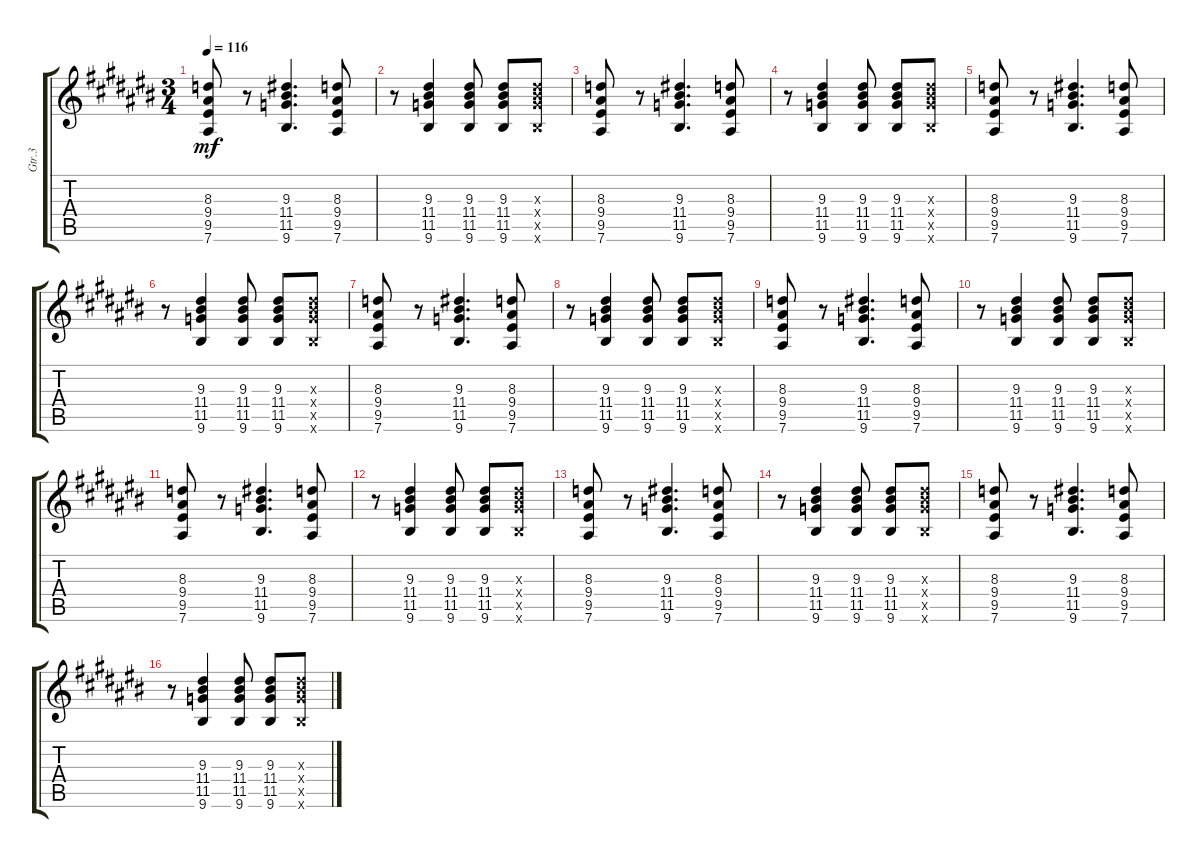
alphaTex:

\track ("Gtr.3" "Gtr.3") {instrument electricguitarclean}
\staff {score tabs}
\tuning (Eb4 Bb3 Gb3 Db3 Ab2 Eb2) {hide}
\ts (3 4)
\tempo 116
\clef g2
\ks c#
(8.3 9.4 9.5 7.6).8{dy mf} r.8 (9.3 11.4 11.5 9.6).4{d} (8.3 9.4 9.5 7.6).8 |
r.8 (9.3 11.4 11.5 9.6).4 (9.3 11.4 11.5 9.6).8 (9.3 11.4 11.5 9.6).8 (9.3{x} 11.4{x} 11.5{x} 9.6{x}).8 |
(8.3 9.4 9.5 7.6).8 r.8 (9.3 11.4 11.5 9.6).4{d} (8.3 9.4 9.5 7.6).8 |
r.8 (9.3 11.4 11.5 9.6).4 (9.3 11.4 11.5 9.6).8 (9.3 11.4 11.5 9.6).8 (9.3{x} 11.4{x} 11.5{x} 9.6{x}).8 |
(8.3 9.4 9.5 7.6).8 r.8 (9.3 11.4 11.5 9.6).4{d} (8.3 9.4 9.5 7.6).8 |
r.8 (9.3 11.4 11.5 9.6).4 (9.3 11.4 11.5 9.6).8 (9.3 11.4 11.5 9.6).8 (9.3{x} 11.4{x} 11.5{x} 9.6{x}).8 |
(8.3 9.4 9.5 7.6).8 r.8 (9.3 11.4 11.5 9.6).4{d} (8.3 9.4 9.5 7.6).8 |
r.8 (9.3 11.4 11.5 9.6).4 (9.3 11.4 11.5 9.6).8 (9.3 11.4 11.5 9.6).8 (9.3{x} 11.4{x} 11.5{x} 9.6{x}).8 |
(8.3 9.4 9.5 7.6).8 r.8 (9.3 11.4 11.5 9.6).4{d} (8.3 9.4 9.5 7.6).8 |
r.8 (9.3 11.4 11.5 9.6).4 (9.3 11.4 11.5 9.6).8 (9.3 11.4 11.5 9.6).8 (9.3{x} 11.4{x} 11.5{x} 9.6{x}).8 |
(8.3 9.4 9.5 7.6).8 r.8 (9.3 11.4 11.5 9.6).4{d} (8.3 9.4 9.5 7.6).8 |
r.8 (9.3 11.4 11.5 9.6).4 (9.3 11.4 11.5 9.6).8 (9.3 11.4 11.5 9.6).8 (9.3{x} 11.4{x} 11.5{x} 9.6{x}).8 |
(8.3 9.4 9.5 7.6).8 r.8 (9.3 11.4 11.5 9.6).4{d} (8.3 9.4 9.5 7.6).8 |
r.8 (9.3 11.4 11.5 9.6).4 (9.3 11.4 11.5 9.6).8 (9.3 11.4 11.5 9.6).8 (9.3{x} 11.4{x} 11.5{x} 9.6{x}).8 |
(8.3 9.4 9.5 7.6).8 r.8 (9.3 11.4 11.5 9.6).4{d} (8.3 9.4 9.5 7.6).8 |
r.8 (9.3 11.4 11.5 9.6).4 (9.3 11.4 11.5 9.6).8 (9.3 11.4 11.5 9.6).8 (9.3{x} 11.4{x} 11.5{x} 9.6{x}).8
